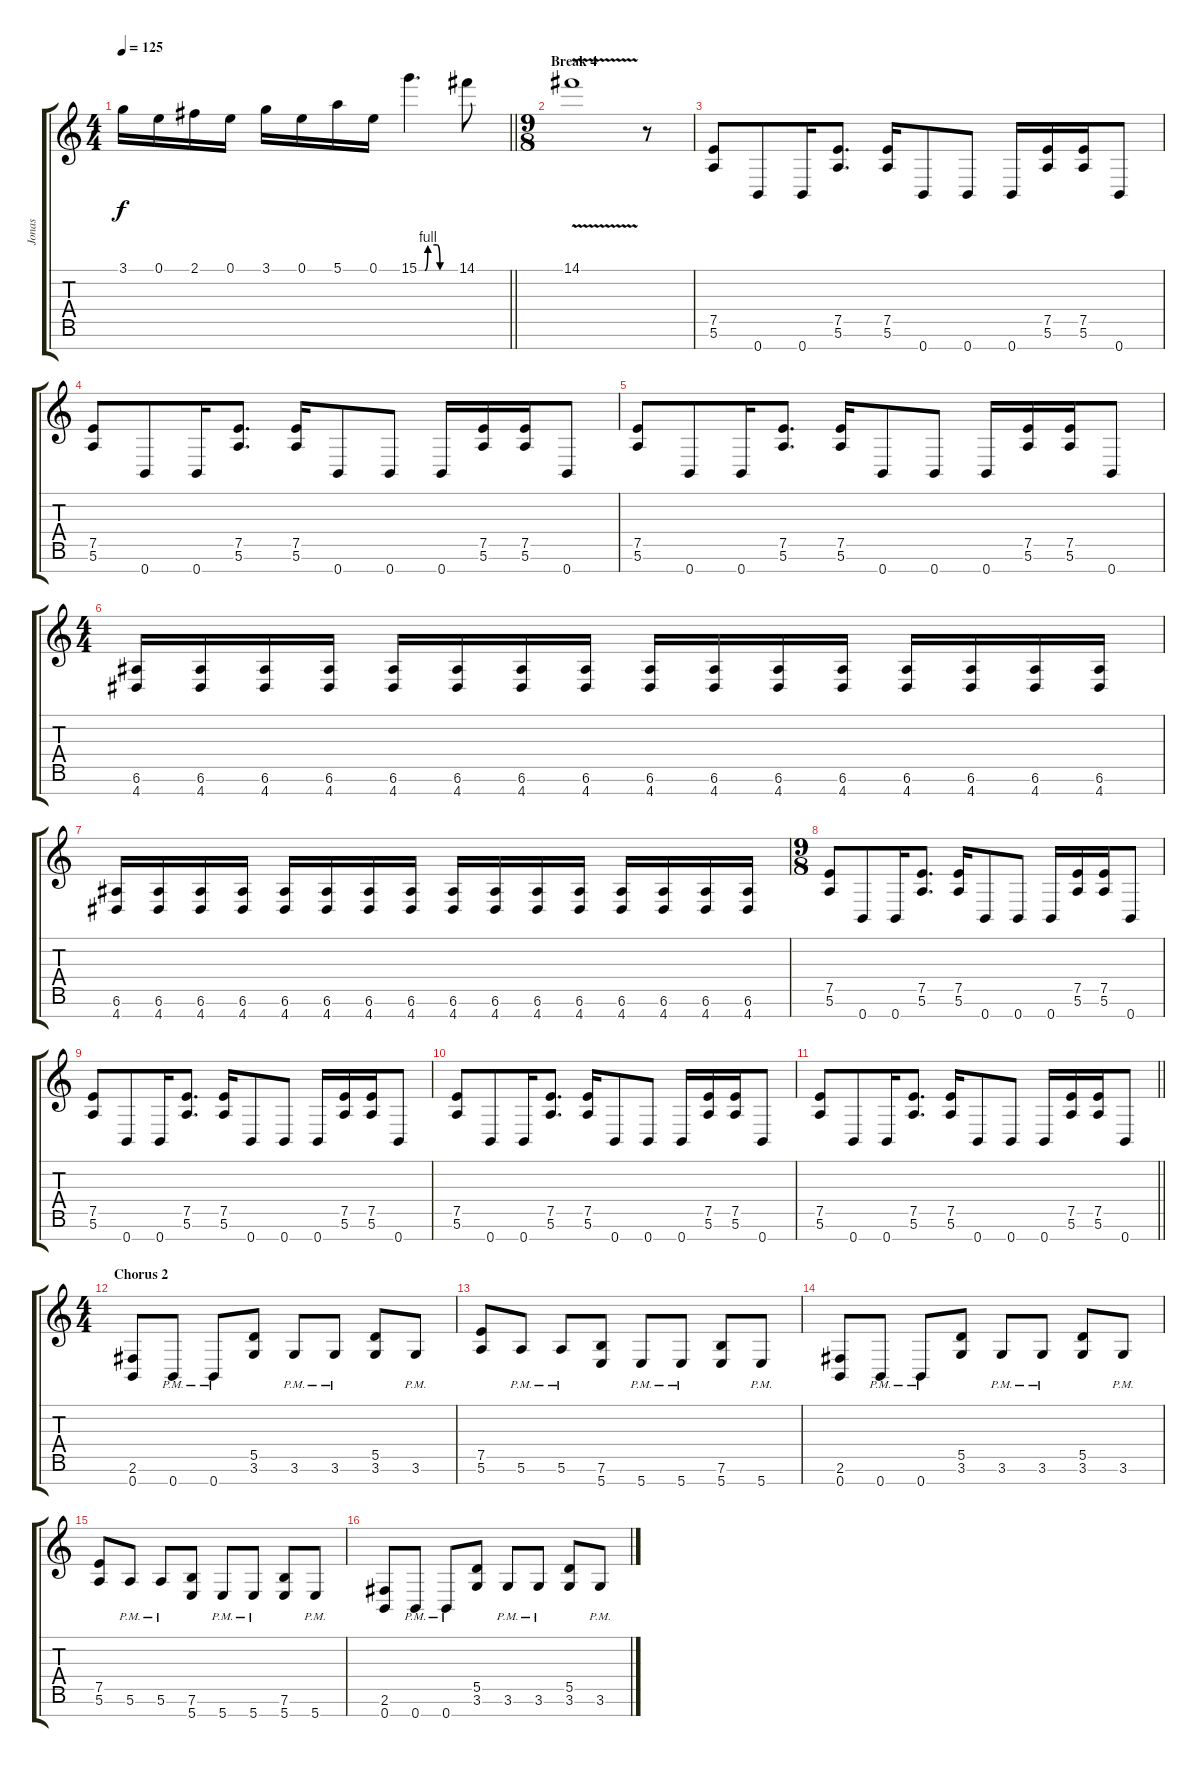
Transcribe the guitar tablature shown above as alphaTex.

\track ("Jonas" "Jonas") {instrument distortionguitar}
\staff {score tabs}
\tuning (E4 B3 G3 D3 A2 E2 B1) {hide}
\ts (4 4)
\tempo 125
\clef g2
\barLineRight lightlight
\ks c
3.1.16{dy f} 0.1.16 2.1.16 0.1.16 3.1.16 0.1.16 5.1.16 0.1.16 15.1{be (custom 0 0 10 0 15 4 30 4 35 0 45 0 60 0)}.4{d} 14.1.8 |
\ts (9 8)
\section ("" "Break 4")
14.1{v}.1 r.8 |
(7.5 5.6).8 0.7.8 0.7.16 (7.5 5.6).8{d} (7.5 5.6).16 0.7.8 0.7.8 0.7.16 (7.5 5.6).16 (7.5 5.6).16 0.7.8 |
(7.5 5.6).8 0.7.8 0.7.16 (7.5 5.6).8{d} (7.5 5.6).16 0.7.8 0.7.8 0.7.16 (7.5 5.6).16 (7.5 5.6).16 0.7.8 |
(7.5 5.6).8 0.7.8 0.7.16 (7.5 5.6).8{d} (7.5 5.6).16 0.7.8 0.7.8 0.7.16 (7.5 5.6).16 (7.5 5.6).16 0.7.8 |
\ts (4 4)
(6.6 4.7).16 (6.6 4.7).16 (6.6 4.7).16 (6.6 4.7).16 (6.6 4.7).16 (6.6 4.7).16 (6.6 4.7).16 (6.6 4.7).16 (6.6 4.7).16 (6.6 4.7).16 (6.6 4.7).16 (6.6 4.7).16 (6.6 4.7).16 (6.6 4.7).16 (6.6 4.7).16 (6.6 4.7).16 |
(6.6 4.7).16 (6.6 4.7).16 (6.6 4.7).16 (6.6 4.7).16 (6.6 4.7).16 (6.6 4.7).16 (6.6 4.7).16 (6.6 4.7).16 (6.6 4.7).16 (6.6 4.7).16 (6.6 4.7).16 (6.6 4.7).16 (6.6 4.7).16 (6.6 4.7).16 (6.6 4.7).16 (6.6 4.7).16 |
\ts (9 8)
(7.5 5.6).8 0.7.8 0.7.16 (7.5 5.6).8{d} (7.5 5.6).16 0.7.8 0.7.8 0.7.16 (7.5 5.6).16 (7.5 5.6).16 0.7.8 |
(7.5 5.6).8 0.7.8 0.7.16 (7.5 5.6).8{d} (7.5 5.6).16 0.7.8 0.7.8 0.7.16 (7.5 5.6).16 (7.5 5.6).16 0.7.8 |
(7.5 5.6).8 0.7.8 0.7.16 (7.5 5.6).8{d} (7.5 5.6).16 0.7.8 0.7.8 0.7.16 (7.5 5.6).16 (7.5 5.6).16 0.7.8 |
\barLineRight lightlight
(7.5 5.6).8 0.7.8 0.7.16 (7.5 5.6).8{d} (7.5 5.6).16 0.7.8 0.7.8 0.7.16 (7.5 5.6).16 (7.5 5.6).16 0.7.8 |
\ts (4 4)
\section ("" "Chorus 2")
(2.6 0.7).8 0.7{pm}.8 0.7{pm}.8 (5.5 3.6).8 3.6{pm}.8 3.6{pm}.8 (5.5 3.6).8 3.6{pm}.8 |
(7.5 5.6).8 5.6{pm}.8 5.6{pm}.8 (7.6 5.7).8 5.7{pm}.8 5.7{pm}.8 (7.6 5.7).8 5.7{pm}.8 |
(2.6 0.7).8 0.7{pm}.8 0.7{pm}.8 (5.5 3.6).8 3.6{pm}.8 3.6{pm}.8 (5.5 3.6).8 3.6{pm}.8 |
(7.5 5.6).8 5.6{pm}.8 5.6{pm}.8 (7.6 5.7).8 5.7{pm}.8 5.7{pm}.8 (7.6 5.7).8 5.7{pm}.8 |
(2.6 0.7).8 0.7{pm}.8 0.7{pm}.8 (5.5 3.6).8 3.6{pm}.8 3.6{pm}.8 (5.5 3.6).8 3.6{pm}.8
